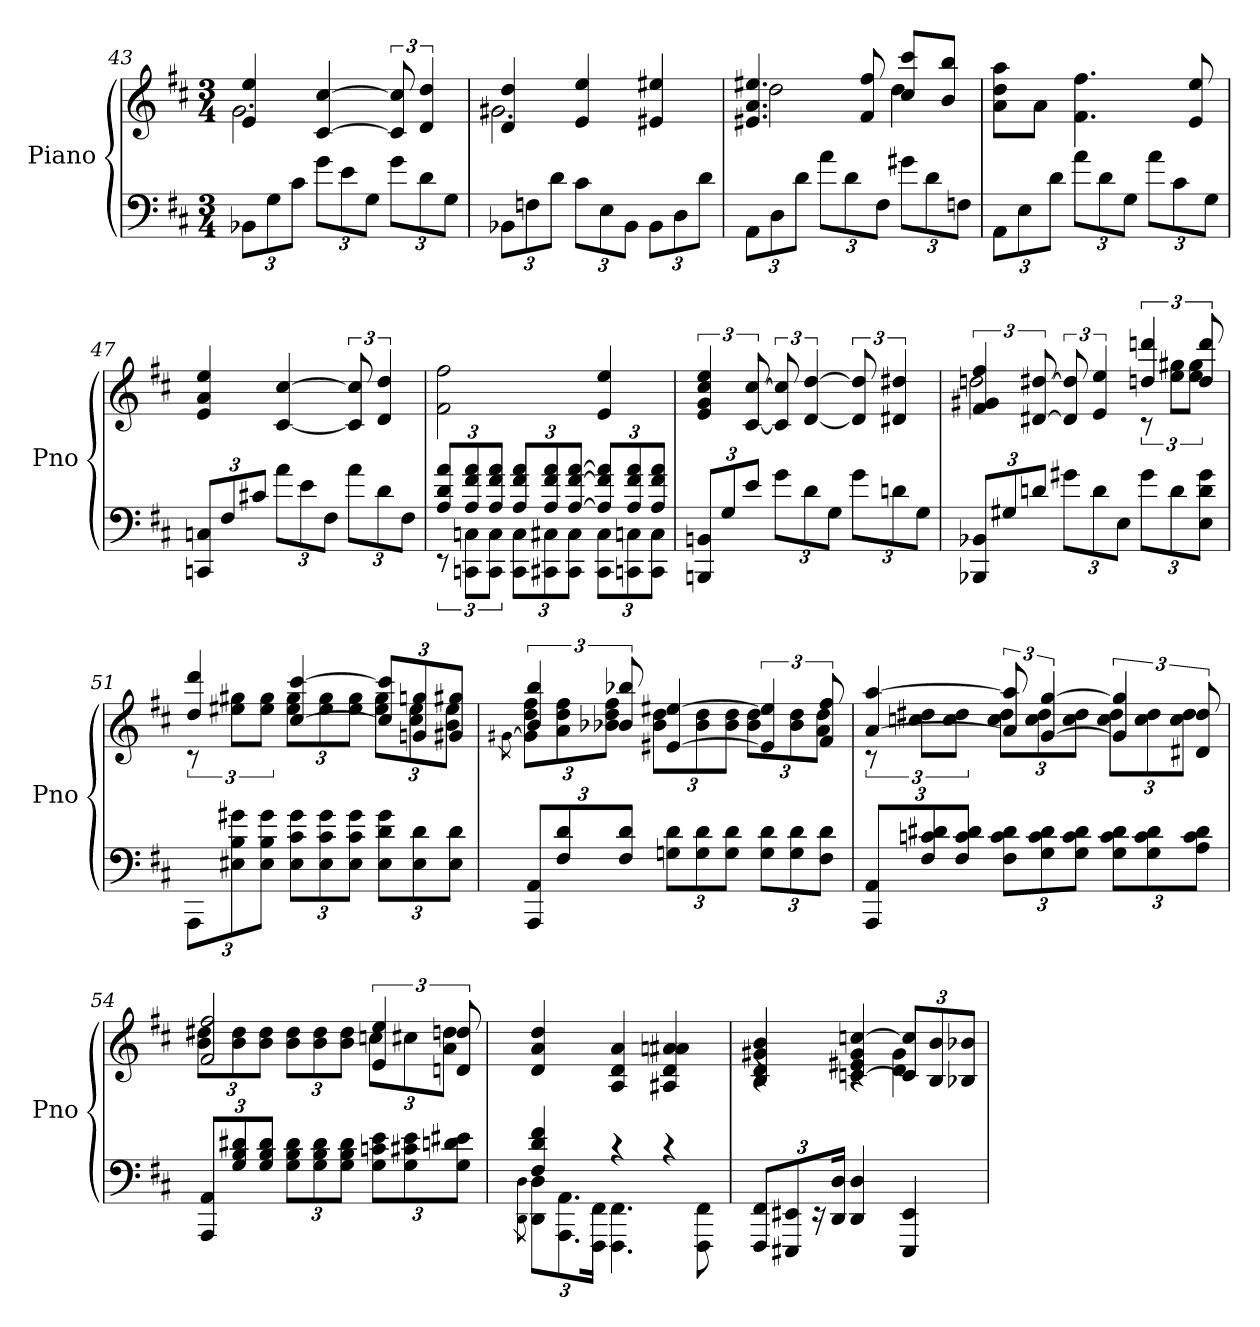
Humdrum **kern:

**kern	**kern
*part1	*part1
*staff2	*staff1
*I"Piano	*
*I'Pno	*
*clefF4	*clefG2
*k[f#c#]	*k[f#c#]
*b:	*b:
*M3/4	*M3/4
=43	=43
*	*^
12BB-XL	4e 4ee	2.g
12G	.	.
12c#J	.	.
12gL	[4c# [4cc#	.
12e	.	.
12GJ	.	.
12gL	12c#] 12cc#]	.
12d	6d 6dd	.
12GJ	.	.
=44	=44	=44
12BB-XL	4d 4dd	2.g#X
12Fn	.	.
12dJ	.	.
12c#L	4e 4ee	.
12E	.	.
12BB-J	.	.
12BB-L	4e#X 4ee#X	.
12D	.	.
12dJ	.	.
=45	=45	=45
12AAL	4.e#X 4.a 4.ee#X	2dd
12D	.	.
12dJ	.	.
12aL	.	.
12d	.	.
.	8f# 8ff#	.
12F#J	.	.
12g#XL	8cc# 8ccc#L	4dd
12d	.	.
.	8b 8bbJ	.
12FnJ	.	.
*	*v	*v
=46	=46
12AAL	8a 8dd 8aaL
12E	.
.	8aJ
12dJ	.
12aL	4.f# 4.ff#
12d	.
12GJ	.
12aL	.
12c#	.
.	8e 8ee
12GJ	.
=47	=47
12CCn 12CnL	4e 4a 4ee
12F#	.
12c#XJ	.
12aL	[4c# [4cc#
12e	.
12F#J	.
12aL	12c#] 12cc#]
12d	6d 6dd
12F#J	.
=48	=48
*^	*
12A 12d 12aL	12rEE	2f# 2ff#
12A 12f# 12a	12CCn 12CnL	.
12A 12f# 12aJ	12CC 12CJ	.
12A 12f# 12aL	12CC 12CL	.
12A 12f# 12a	12CC#X 12C#X	.
[12A [12f# [12aJ	12CC# 12C#J	.
12A] 12f#] 12a]L	12CC# 12C#L	4e 4ee
12A 12f# 12a	12CCn 12Cn	.
12A 12f# 12aJ	12CC 12CJ	.
*v	*v	*
=49	=49
12BBBn 12BBnL	6e 6g 6cc# 6ee
12G	.
12eJ	[12c# [12cc#
12gL	12c#] 12cc#]
12d	[6d [6dd
12GJ	.
12gL	12d] 12dd]
12dn	6d#X 6dd#X
12GJ	.
=50	=50
*	*^
12BBB-X 12BB-XL	6f# 6g#X 6ff#	2ddn
12G#X	.	.
12dnJ	[12d#X [12dd#X	.
12g#XL	12d#] 12dd#]	.
12d	6e 6ee	.
12EJ	.	.
12g#L	6ddn 6dddn	12rc
12d	.	12ee 12gg#XL
12E 12d 12g#J	12dd 12ddd	12ee 12gg#J
=51	=51	=51
12AAAL	4dd 4ddd	12rc
12E#X 12B 12g#X	.	12ee#X 12gg#XL
12E# 12B 12g#J	.	12ee# 12gg#J
12E# 12c# 12g#L	[4cc# [4ccc#	12ee# 12gg#L
12E# 12c# 12g#	.	12ee# 12gg#
12E# 12c# 12g#J	.	12ee# 12gg#J
12E# 12d 12g#L	12cc#] 12ccc#]L	12ee# 12gg#L
12E# 12d	12gn 12ggn	12cc# 12ee#
12E# 12dJ	12g#X 12gg#XJ	12b 12ee#J
=52	=52	=52
.	.	[8qg#X\
12AAA 12AAL	6b 6bb	12g#] 12dd 12ff#L
12F# 12d	.	12a 12dd 12ff#
12F# 12dJ	12b-X 12bb-X	12b-X 12dd 12ff#J
12Gn 12dL	[4e#X [4ee#X	12b- 12ddL
12G 12d	.	12b- 12dd
12G 12dJ	.	12b- 12ddJ
12G 12dL	6e#] 6ee#]	12b- 12ddL
12G 12d	.	12b- 12dd
12F# 12dJ	12f# 12ff#	12a 12ddJ
=53	=53	=53
12AAA 12AAL	[4a [4aa	12rc
12F# 12cn 12d#X	.	12ccn 12dd#XL
12F# 12c 12d#J	.	12cc 12dd#J
12F# 12c 12d#L	12a] 12aa]	12cc 12dd#L
12G 12c 12d#	[6g [6gg	12cc 12dd#
12G 12c 12d#J	.	12cc 12dd#J
12G 12c 12d#L	6g] 6gg]	12cc 12dd#L
12G 12c 12d#	.	12cc 12dd#
12A 12c 12d#J	12d#X 12dd#	12cc 12dd#J
=54	=54	=54
12AAA 12AAL	2f# 2ff#	12b 12dd#XL
12G 12B 12d#X	.	12b 12dd#
12G 12B 12d#J	.	12b 12dd#J
12G 12B 12d#L	.	12b 12dd#L
12G 12B 12d#	.	12b 12dd#
12G 12B 12d#J	.	12b 12dd#J
12G 12cn 12eL	6e 6ee	12ccnL
12G 12c#X 12e	.	12cc#X
12G 12dn 12e#XJ	12dn 12ddn	12a 12ddJ
*	*v	*v
=55	=55
*^	*
.	8qDD\ 8qD\	.
4F# 4d 4f#	12DD] 12D]L	4d 4a 4dd
.	12.AAA 12.AA	.
.	24FFF# 24FF#Jk	.
4rc	4.FFF# 4.FF#	4A 4d 4a
4rc	.	4A#X 4d 4an 4a#X
.	8FFF# 8FF#	.
*v	*v	*
=56	=56
*	*^
12FFF# 12FF#L	4B 4d 4g#X 4b	4rc
12EEE#X 12EE#X	.	.
24r	.	.
24DD 24DJk	.	.
4DD 4D	[4cn 4e#X 4g# [4ccn	4rc
4EEE# 4EE#	12c] 12cc]L	4d 4g#
.	12B 12b	.
.	12B-X 12b-XJ	.
*	*v	*v
=	=
*-	*-
